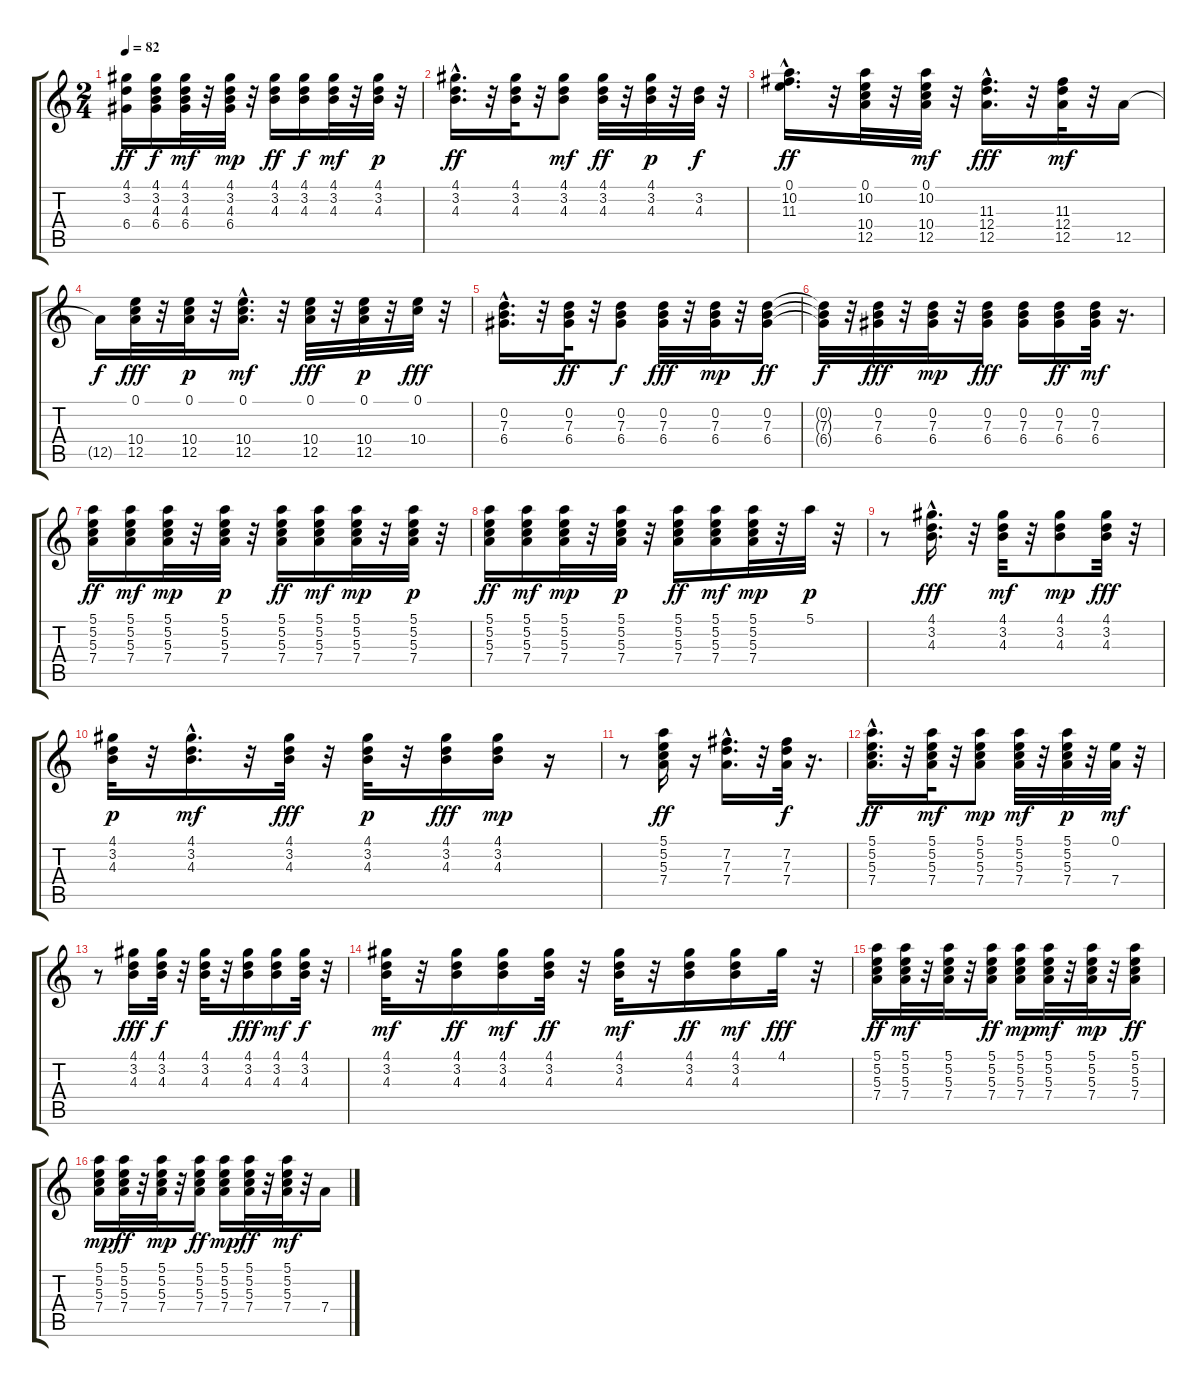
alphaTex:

\track "" {instrument acousticguitarnylon}
\staff {score tabs}
\tuning (E4 B3 G3 D3 A2 E2) {hide}
\ts (2 4)
\tempo 82
\clef g2
\ks c
(4.1 3.2 6.4).16{dy ff} (4.1 3.2 4.3 6.4).16{dy f} (4.1 3.2 4.3 6.4).32{dy mf} r.32 (4.1 3.2 4.3 6.4).32{dy mp} r.32 (4.1 3.2 4.3).16{dy ff} (4.1 3.2 4.3).16{dy f} (4.1 3.2 4.3).32{dy mf} r.32 (4.1 3.2 4.3).32{dy p} r.32 |
(4.1{hac} 3.2{hac} 4.3{hac}).16{d dy ff} r.32 (4.1 3.2 4.3).32 r.32 (4.1 3.2 4.3).8{dy mf} (4.1 3.2 4.3).32{dy ff} r.32 (4.1 3.2 4.3).32{dy p} r.32 (3.2 4.3).32{dy f} r.32 |
(0.1{hac} 10.2{hac} 11.3{hac}).16{d dy ff} r.32 (0.1 10.2 10.4 12.5).32 r.32 (0.1 10.2 10.4 12.5).32{dy mf} r.32 (11.3{hac} 12.4{hac} 12.5{hac}).16{d dy fff} r.32 (11.3 12.4 12.5).32{dy mf} r.32 12.5.16 |
12.5{t}.16{dy f} (0.1 10.4 12.5).32{dy fff} r.32 (0.1 10.4 12.5).32{dy p} r.32 (0.1{hac} 10.4{hac} 12.5{hac}).16{d dy mf} r.32 (0.1 10.4 12.5).32{dy fff} r.32 (0.1 10.4 12.5).32{dy p} r.32 (0.1 10.4).32{dy fff} r.32 |
(0.2{hac} 7.3{hac} 6.4{hac}).16{d} r.32 (0.2 7.3 6.4).32{dy ff} r.32 (0.2 7.3 6.4).8{dy f} (0.2 7.3 6.4).32{dy fff} r.32 (0.2 7.3 6.4).32{dy mp} r.32 (0.2 7.3 6.4).16{dy ff} |
(0.2{t} 7.3{t} 6.4{t}).32{dy f} r.32 (0.2 7.3 6.4).32{dy fff} r.32 (0.2 7.3 6.4).32{dy mp} r.32 (0.2 7.3 6.4).16{dy fff} (0.2 7.3 6.4).16 (0.2 7.3 6.4).16{dy ff} (0.2 7.3 6.4).32{dy mf} r.16{d} |
(5.1 5.2 5.3 7.4).16{dy ff} (5.1 5.2 5.3 7.4).16{dy mf} (5.1 5.2 5.3 7.4).32{dy mp} r.32 (5.1 5.2 5.3 7.4).32{dy p} r.32 (5.1 5.2 5.3 7.4).16{dy ff} (5.1 5.2 5.3 7.4).16{dy mf} (5.1 5.2 5.3 7.4).32{dy mp} r.32 (5.1 5.2 5.3 7.4).32{dy p} r.32 |
(5.1 5.2 5.3 7.4).16{dy ff} (5.1 5.2 5.3 7.4).16{dy mf} (5.1 5.2 5.3 7.4).32{dy mp} r.32 (5.1 5.2 5.3 7.4).32{dy p} r.32 (5.1 5.2 5.3 7.4).16{dy ff} (5.1 5.2 5.3 7.4).16{dy mf} (5.1 5.2 5.3 7.4).32{dy mp} r.32 5.1.32{dy p} r.32 |
r.8 (4.1{hac} 3.2{hac} 4.3{hac}).16{d dy fff} r.32 (4.1 3.2 4.3).32{dy mf} r.32 (4.1 3.2 4.3).8{dy mp} (4.1 3.2 4.3).32{dy fff} r.32 |
(4.1 3.2 4.3).32{dy p} r.32 (4.1{hac} 3.2{hac} 4.3{hac}).16{d dy mf} r.32 (4.1 3.2 4.3).32{dy fff} r.32 (4.1 3.2 4.3).32{dy p} r.32 (4.1 3.2 4.3).16{dy fff} (4.1 3.2 4.3).16{dy mp} r.16 |
r.8 (5.1 5.2 5.3 7.4).16{dy ff} r.16 (7.2{hac} 7.3{hac} 7.4{hac}).16{d} r.32 (7.2 7.3 7.4).32{dy f} r.16{d} |
(5.1{hac} 5.2{hac} 5.3{hac} 7.4{hac}).16{d dy ff} r.32 (5.1 5.2 5.3 7.4).32{dy mf} r.32 (5.1 5.2 5.3 7.4).8{dy mp} (5.1 5.2 5.3 7.4).32{dy mf} r.32 (5.1 5.2 5.3 7.4).32{dy p} r.32 (0.1 7.4).32{dy mf} r.32 |
r.8 (4.1 3.2 4.3).16{dy fff} (4.1 3.2 4.3).32{dy f} r.32 (4.1 3.2 4.3).32 r.32 (4.1 3.2 4.3).16{dy fff} (4.1 3.2 4.3).16{dy mf} (4.1 3.2 4.3).32{dy f} r.32 |
(4.1 3.2 4.3).32{dy mf} r.32 (4.1 3.2 4.3).16{dy ff} (4.1 3.2 4.3).16{dy mf} (4.1 3.2 4.3).32{dy ff} r.32 (4.1 3.2 4.3).32{dy mf} r.32 (4.1 3.2 4.3).16{dy ff} (4.1 3.2 4.3).16{dy mf} 4.1.32{dy fff} r.32 |
(5.1 5.2 5.3 7.4).16{dy ff} (5.1 5.2 5.3 7.4).32{dy mf} r.32 (5.1 5.2 5.3 7.4).32 r.32 (5.1 5.2 5.3 7.4).16{dy ff} (5.1 5.2 5.3 7.4).16{dy mp} (5.1 5.2 5.3 7.4).32{dy mf} r.32 (5.1 5.2 5.3 7.4).32{dy mp} r.32 (5.1 5.2 5.3 7.4).16{dy ff} |
(5.1 5.2 5.3 7.4).16{dy mp} (5.1 5.2 5.3 7.4).32{dy ff} r.32 (5.1 5.2 5.3 7.4).32{dy mp} r.32 (5.1 5.2 5.3 7.4).16{dy ff} (5.1 5.2 5.3 7.4).16{dy mp} (5.1 5.2 5.3 7.4).32{dy ff} r.32 (5.1 5.2 5.3 7.4).32{dy mf} r.32 7.4.16
